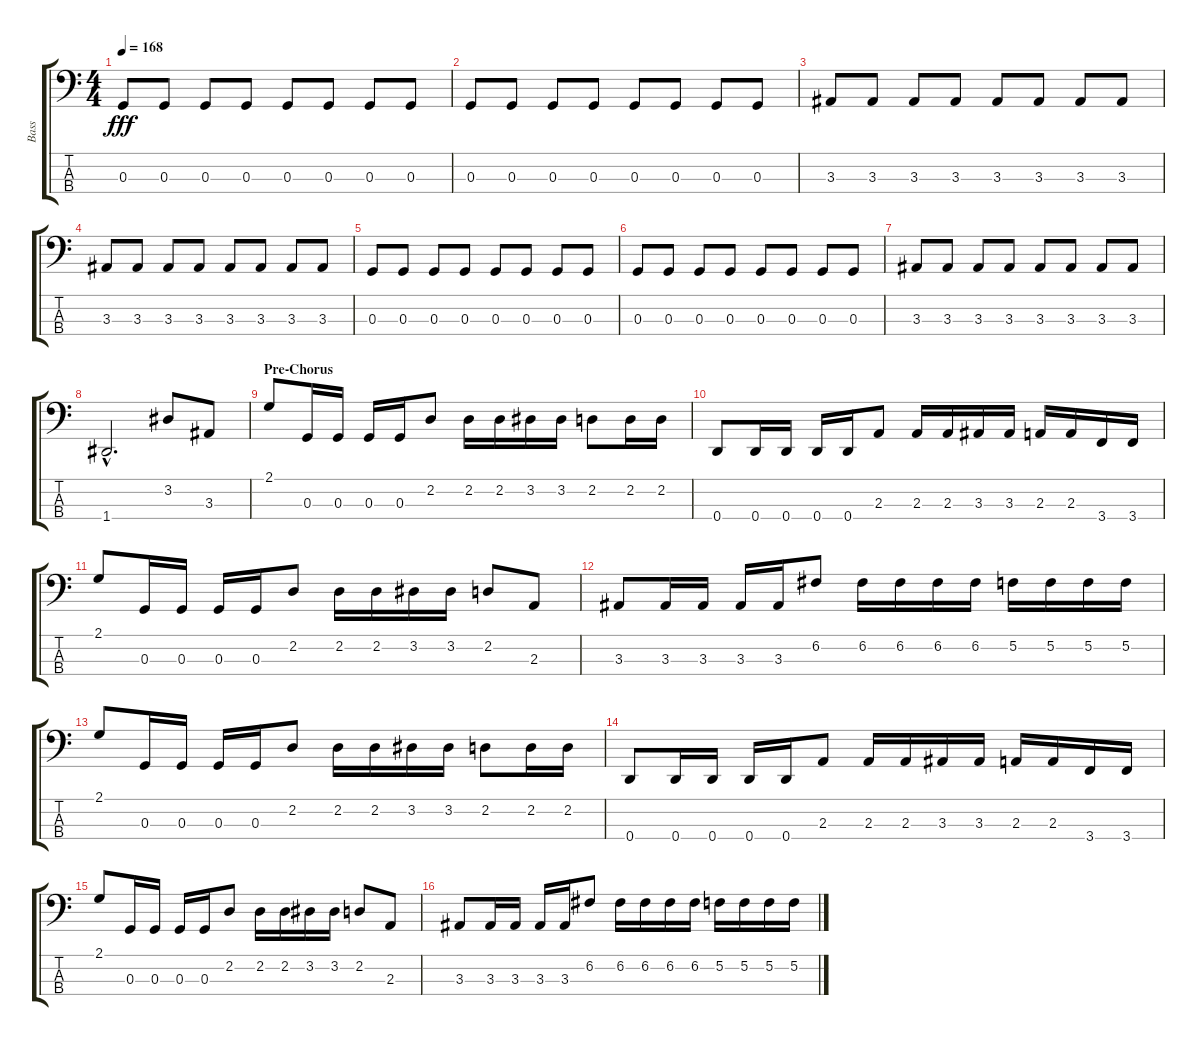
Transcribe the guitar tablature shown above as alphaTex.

\track ("Bass" "Bass") {instrument electricbassfinger}
\staff {score tabs}
\tuning (F2 C2 G1 D1) {hide}
\ts (4 4)
\tempo 168
\clef f4
\ks c
0.3.8{dy fff} 0.3.8 0.3.8 0.3.8 0.3.8 0.3.8 0.3.8 0.3.8 |
0.3.8 0.3.8 0.3.8 0.3.8 0.3.8 0.3.8 0.3.8 0.3.8 |
3.3.8 3.3.8 3.3.8 3.3.8 3.3.8 3.3.8 3.3.8 3.3.8 |
3.3.8 3.3.8 3.3.8 3.3.8 3.3.8 3.3.8 3.3.8 3.3.8 |
0.3.8 0.3.8 0.3.8 0.3.8 0.3.8 0.3.8 0.3.8 0.3.8 |
0.3.8 0.3.8 0.3.8 0.3.8 0.3.8 0.3.8 0.3.8 0.3.8 |
3.3.8 3.3.8 3.3.8 3.3.8 3.3.8 3.3.8 3.3.8 3.3.8 |
1.4{hac}.2{d} 3.2.8 3.3.8 |
\section ("" "Pre-Chorus")
2.1.8 0.3.16 0.3.16 0.3.16 0.3.16 2.2.8 2.2.16 2.2.16 3.2.16 3.2.16 2.2.8 2.2.16 2.2.16 |
0.4.8 0.4.16 0.4.16 0.4.16 0.4.16 2.3.8 2.3.16 2.3.16 3.3.16 3.3.16 2.3.16 2.3.16 3.4.16 3.4.16 |
2.1.8 0.3.16 0.3.16 0.3.16 0.3.16 2.2.8 2.2.16 2.2.16 3.2.16 3.2.16 2.2.8 2.3.8 |
3.3.8 3.3.16 3.3.16 3.3.16 3.3.16 6.2.8 6.2.16 6.2.16 6.2.16 6.2.16 5.2.16 5.2.16 5.2.16 5.2.16 |
2.1.8 0.3.16 0.3.16 0.3.16 0.3.16 2.2.8 2.2.16 2.2.16 3.2.16 3.2.16 2.2.8 2.2.16 2.2.16 |
0.4.8 0.4.16 0.4.16 0.4.16 0.4.16 2.3.8 2.3.16 2.3.16 3.3.16 3.3.16 2.3.16 2.3.16 3.4.16 3.4.16 |
2.1.8 0.3.16 0.3.16 0.3.16 0.3.16 2.2.8 2.2.16 2.2.16 3.2.16 3.2.16 2.2.8 2.3.8 |
3.3.8 3.3.16 3.3.16 3.3.16 3.3.16 6.2.8 6.2.16 6.2.16 6.2.16 6.2.16 5.2.16 5.2.16 5.2.16 5.2.16
